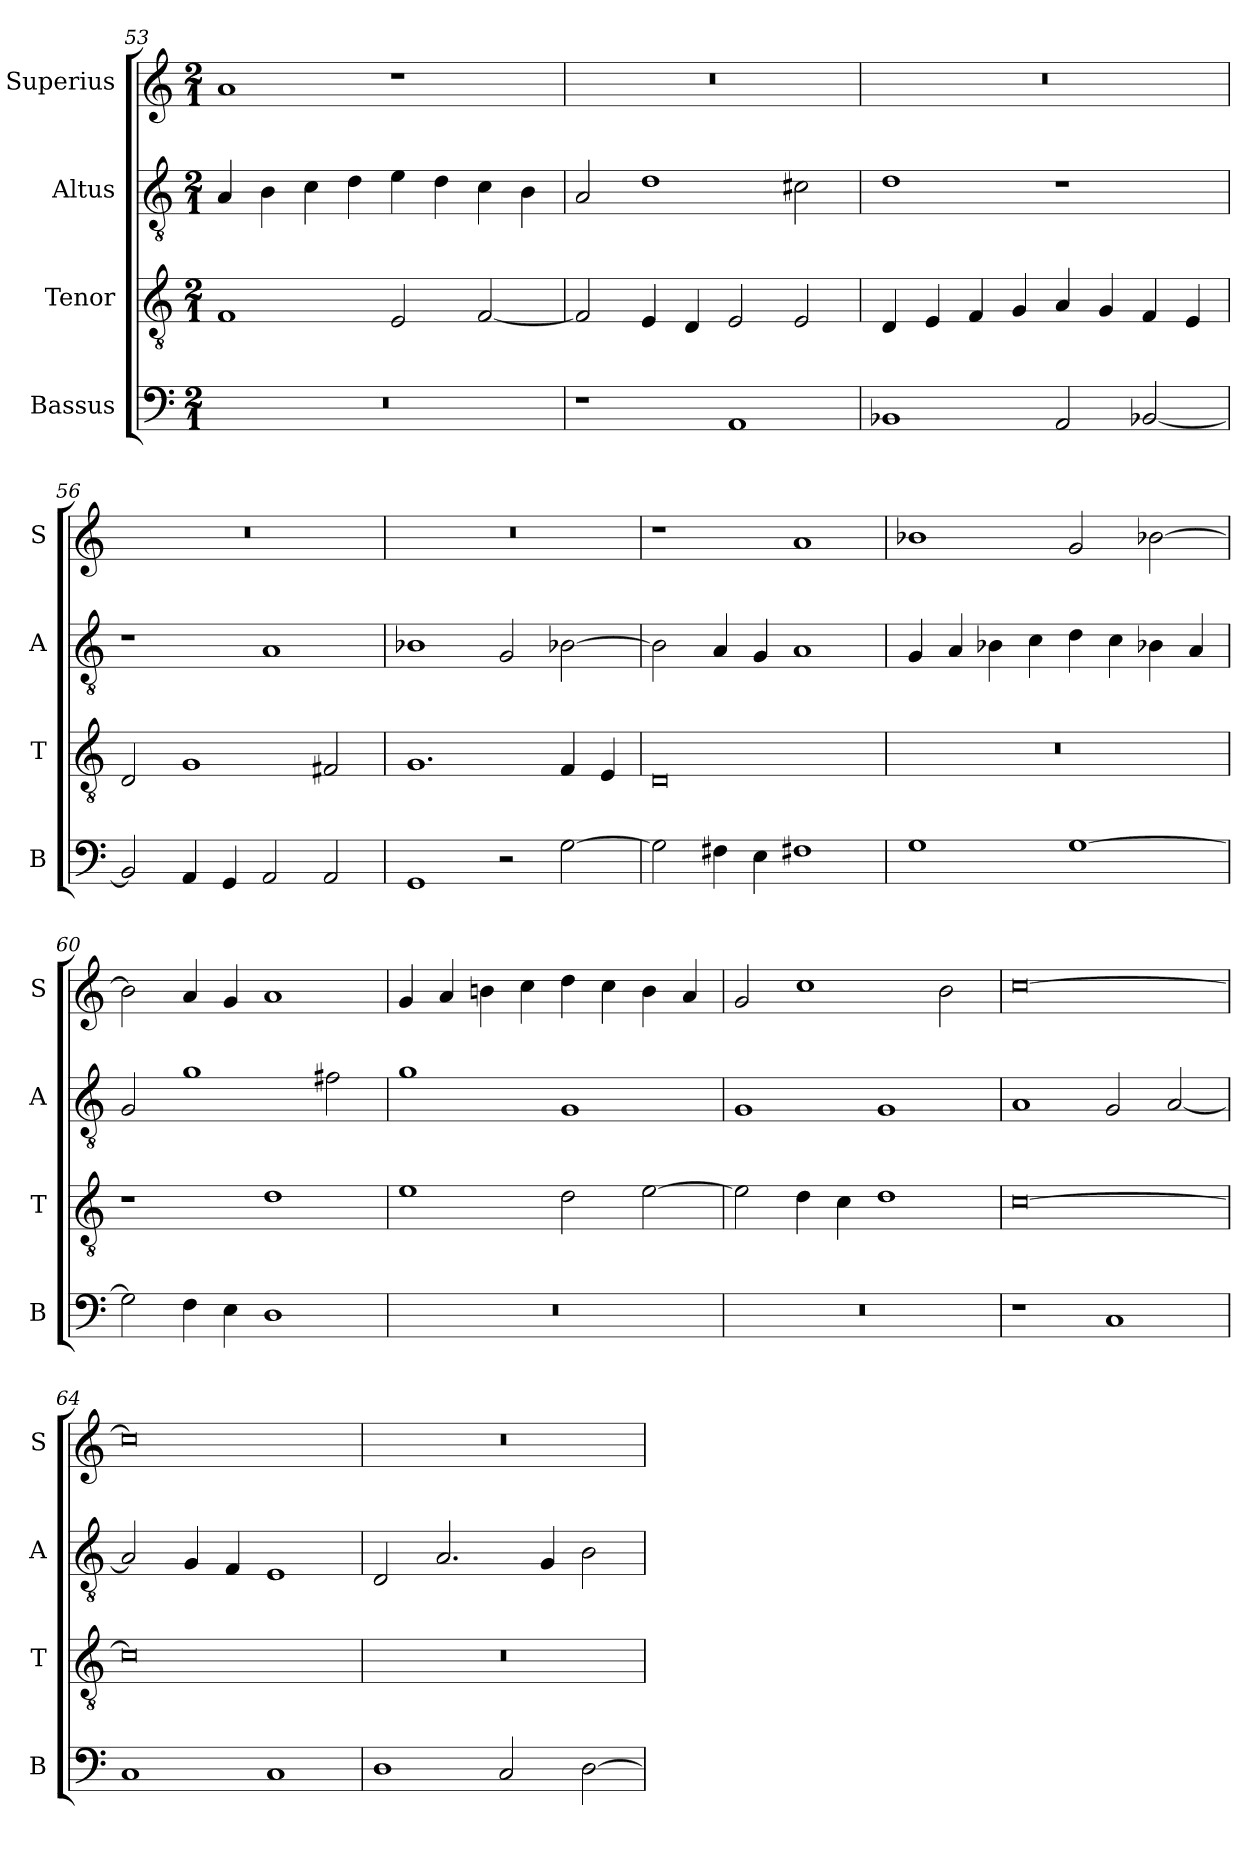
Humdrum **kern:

**kern	**kern	**kern	**kern
*part4	*part3	*part2	*part1
*staff4	*staff3	*staff2	*staff1
*I"Bassus	*I"Tenor	*I"Altus	*I"Superius
*I'B	*I'T	*I'A	*I'S
*clefF4	*clefGv2	*clefGv2	*clefG2
*k[]	*k[]	*k[]	*k[]
*M2/1	*M2/1	*M2/1	*M2/1
=53	=53	=53	=53
0r	1F	4A	1a
.	.	4B	.
.	.	4c	.
.	.	4d	.
.	2E	4e	1r
.	.	4d	.
.	[2F	4c	.
.	.	4B	.
=54	=54	=54	=54
1r	2F]	2A	0r
.	4E	1d	.
.	4D	.	.
1AA	2E	.	.
.	2E	2c#X	.
=55	=55	=55	=55
1BB-X	4D	1d	0r
.	4E	.	.
.	4F	.	.
.	4G	.	.
2AA	4A	1r	.
.	4G	.	.
[2BB-X	4F	.	.
.	4E	.	.
=56	=56	=56	=56
2BB-]	2D	1r	0r
4AA	1G	.	.
4GG	.	.	.
2AA	.	1A	.
2AA	2F#X	.	.
=57	=57	=57	=57
1GG	1.G	1B-X	0r
2r	.	2G	.
[2G	4F	[2B-X	.
.	4E	.	.
=58	=58	=58	=58
2G]	0D	2B-]	1r
4F#X	.	4A	.
4E	.	4G	.
1F#X	.	1A	1a
=59	=59	=59	=59
1G	0r	4G	1b-X
.	.	4A	.
.	.	4B-X	.
.	.	4c	.
[1G	.	4d	2g
.	.	4c	.
.	.	4B-X	[2b-X
.	.	4A	.
=60	=60	=60	=60
2G]	1r	2G	2b-]
4F	.	1g	4a
4E	.	.	4g
1D	1d	.	1a
.	.	2f#X	.
=61	=61	=61	=61
0r	1e	1g	4g
.	.	.	4a
.	.	.	4bn
.	.	.	4cc
.	2d	1G	4dd
.	.	.	4cc
.	[2e	.	4b
.	.	.	4a
=62	=62	=62	=62
0r	2e]	1G	2g
.	4d	.	1cc
.	4c	.	.
.	1d	1G	.
.	.	.	2b
=63	=63	=63	=63
1r	[0c	1A	[0cc
1C	.	2G	.
.	.	[2A	.
=64	=64	=64	=64
1C	0c]	2A]	0cc]
.	.	4G	.
.	.	4F	.
1C	.	1E	.
=65	=65	=65	=65
1D	0r	2D	0r
.	.	2.A	.
2C	.	.	.
.	.	4G	.
[2D	.	2B	.
=	=	=	=
*-	*-	*-	*-
